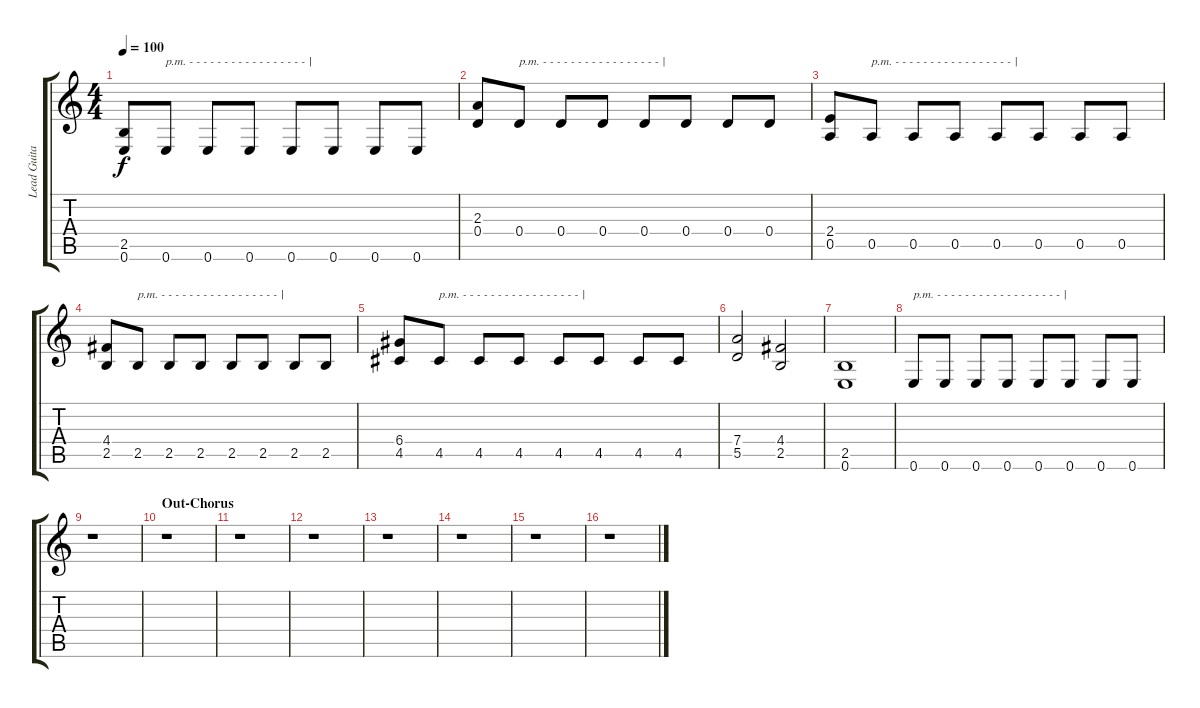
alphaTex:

\track ("Lead Guitar" "Lead Guita") {instrument overdrivenguitar}
\staff {score tabs}
\tuning (E4 B3 G3 D3 A2 E2) {hide}
\ts (4 4)
\tempo 100
\clef g2
\ks c
(2.5 0.6).8{dy f} 0.6.8{txt "p.m. - - - - - - - - - - - - - - - - - |"} 0.6.8 0.6.8 0.6.8 0.6.8 0.6.8 0.6.8 |
(2.3 0.4).8 0.4.8{txt "p.m. - - - - - - - - - - - - - - - - - |"} 0.4.8 0.4.8 0.4.8 0.4.8 0.4.8 0.4.8 |
(2.4 0.5).8 0.5.8{txt "p.m. - - - - - - - - - - - - - - - - - |"} 0.5.8 0.5.8 0.5.8 0.5.8 0.5.8 0.5.8 |
(4.4 2.5).8 2.5.8{txt "p.m. - - - - - - - - - - - - - - - - - |"} 2.5.8 2.5.8 2.5.8 2.5.8 2.5.8 2.5.8 |
(6.4 4.5).8 4.5.8{txt "p.m. - - - - - - - - - - - - - - - - - |"} 4.5.8 4.5.8 4.5.8 4.5.8 4.5.8 4.5.8 |
(7.4 5.5).2 (4.4 2.5).2 |
(2.5 0.6).1 |
0.6.8{txt "p.m. - - - - - - - - - - - - - - - - - - |"} 0.6.8 0.6.8 0.6.8 0.6.8 0.6.8 0.6.8 0.6.8 |
r.1 |
\section ("" "Out-Chorus")
r.1 |
r.1 |
r.1 |
r.1 |
r.1 |
r.1 |
r.1
